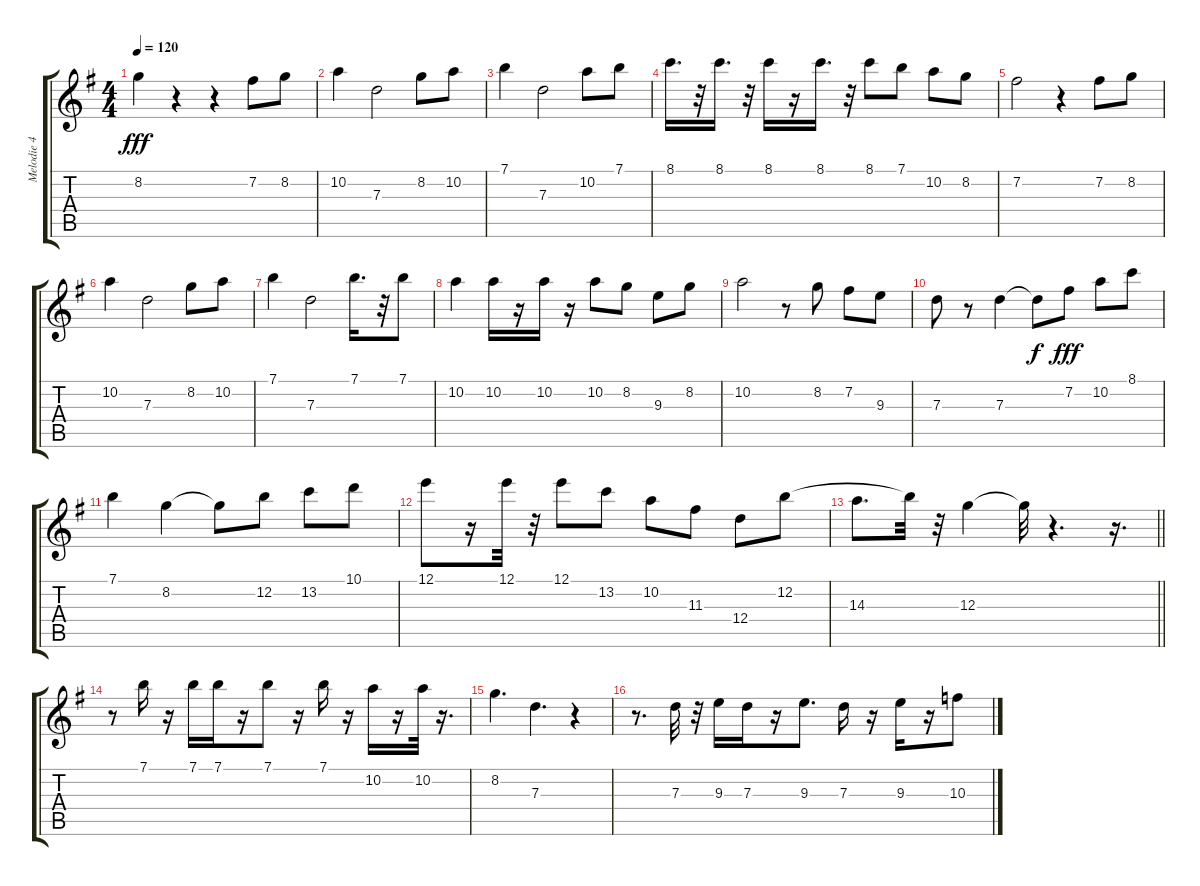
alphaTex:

\track ("Melodie 4" "Melodie 4") {instrument electricguitarjazz}
\staff {score tabs}
\tuning (E4 B3 G3 D3 A2 E2) {hide}
\ts (4 4)
\tempo 120
\clef g2
\ks g
8.2.4{dy fff} r.4 r.4 7.2.8 8.2.8 |
10.2.4 7.3.2 8.2.8 10.2.8 |
7.1.4 7.3.2 10.2.8 7.1.8 |
8.1.16{d} r.32 8.1.16{d} r.32 8.1.16 r.16 8.1.16{d} r.32 8.1.8 7.1.8 10.2.8 8.2.8 |
7.2.2 r.4 7.2.8 8.2.8 |
10.2.4 7.3.2 8.2.8 10.2.8 |
7.1.4 7.3.2 7.1.16{d} r.32 7.1.8 |
10.2.4 10.2.16 r.16 10.2.16 r.16 10.2.8 8.2.8 9.3.8 8.2.8 |
10.2.2 r.8 8.2.8 7.2.8 9.3.8 |
7.3.8 r.8 7.3.4 7.3{t}.8{dy f} 7.2.8{dy fff} 10.2.8 8.1.8 |
7.1.4 8.2.4 8.2{t}.8 12.2.8 13.2.8 10.1.8 |
12.1.8 r.16 12.1.32 r.32 12.1.8 13.2.8 10.2.8 11.3.8 12.4.8 12.2.8 |
\barLineRight lightlight
14.3.8{d} 12.2{t}.32 r.32 12.3.4 12.3{t}.32 r.4{d} r.16{d} |
\section ("" "")
r.8 7.1.16 r.16 7.1.16 7.1.16 r.16 7.1.8 r.16 7.1.16 r.16 10.2.16 r.16 10.2.32 r.16{d} |
8.2.4{d} 7.3.4{d} r.4 |
r.8{d} 7.3.32 r.32 9.3.16 7.3.16 r.16 9.3.8{d} 7.3.16 r.16 9.3.16 r.16 10.3.8
